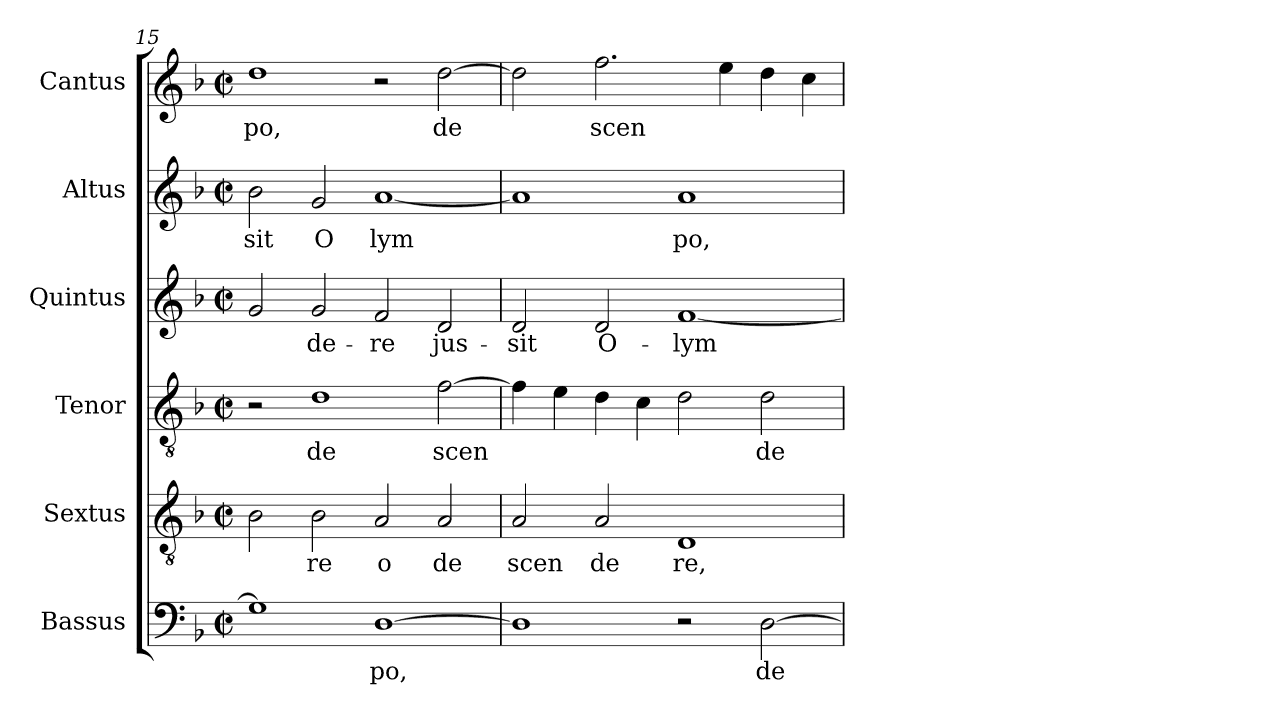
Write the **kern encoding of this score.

**kern	**text	**kern	**text	**kern	**text	**kern	**text	**kern	**text	**kern	**text
*part6	*part6	*part5	*part5	*part4	*part4	*part3	*part3	*part2	*part2	*part1	*part1
*staff6	*staff6	*staff5	*staff5	*staff4	*staff4	*staff3	*staff3	*staff2	*staff2	*staff1	*staff1
*I"Bassus	*	*I"Sextus	*	*I"Tenor	*	*I"Quintus	*	*I"Altus	*	*I"Cantus	*
*I'Bassus	*	*I'Sextus	*	*I'Tenor	*	*I'Quintus	*	*I'Altus	*	*I'Cantus	*
*clefF4	*	*clefGv2	*	*clefGv2	*	*clefG2	*	*clefG2	*	*clefG2	*
*k[b-]	*	*k[b-]	*	*k[b-]	*	*k[b-]	*	*k[b-]	*	*k[b-]	*
*F:	*	*F:	*	*F:	*	*F:	*	*F:	*	*F:	*
*M2/2	*	*M2/2	*	*M2/2	*	*M2/2	*	*M2/2	*	*M2/2	*
*met(c|)	*	*met(c|)	*	*met(c|)	*	*met(c|)	*	*met(c|)	*	*met(c|)	*
=15	=15	=15	=15	=15	=15	=15	=15	=15	=15	=15	=15
!	!	!	!	!	!	!	!	!	!LO:LY:b:cj	!	!LO:LY:b:cj
1G]	.	2B-\	.	2r	.	2g/	.	2b-\	sit	1dd	po,
!	!	!	!LO:LY:b:cj	!	!LO:LY:b:cj	!	!LO:LY:b:cj	!	!LO:LY:b:cj	!	!
.	.	2B-\	re	1d	de	2g/	-de-	2g/	O	.	.
!	!LO:LY:b:cj	!	!LO:LY:b:cj	!	!	!	!LO:LY:b:cj	!	!LO:LY:b	!	!
[>1D	-po,	2A/	o	.	.	2f/	-re	[<1a	lym	2r	.
!	!	!	!LO:LY:b:cj	!	!LO:LY:b	!	!LO:LY:b:cj	!	!	!	!LO:LY:b:cj
.	.	2A/	de	[>2f\	scen	2d/	jus-	.	.	[>2dd\	de
=16	=16	=16	=16	=16	=16	=16	=16	=16	=16	=16	=16
!	!	!	!LO:LY:b:cj	!	!	!	!LO:LY:b:cj	!	!	!	!
1D]	.	2A/	scen	4f\]	.	2d/	-sit	1a]	.	2dd\]	.
.	.	.	.	4e\	.	.	.	.	.	.	.
!	!	!	!LO:LY:b:cj	!	!	!	!LO:LY:b:cj	!	!	!	!LO:LY:b
.	.	2A/	de	4d\	.	2d/	O-	.	.	2.ff\	scen
.	.	.	.	4c\	.	.	.	.	.	.	.
!	!	!	!LO:LY:b:cj	!	!	!	!LO:LY:b	!	!LO:LY:b:cj	!	!
2r	.	1D	re,	2d\	.	[<1f	-lym-	1a	po,	.	.
.	.	.	.	.	.	.	.	.	.	4ee\	.
!	!LO:LY:b:cj	!	!	!	!LO:LY:b:cj	!	!	!	!	!	!
[>2D\	de-	.	.	2d\	de	.	.	.	.	4dd\	.
.	.	.	.	.	.	.	.	.	.	4cc\	.
=	=	=	=	=	=	=	=	=	=	=	=
*-	*-	*-	*-	*-	*-	*-	*-	*-	*-	*-	*-
